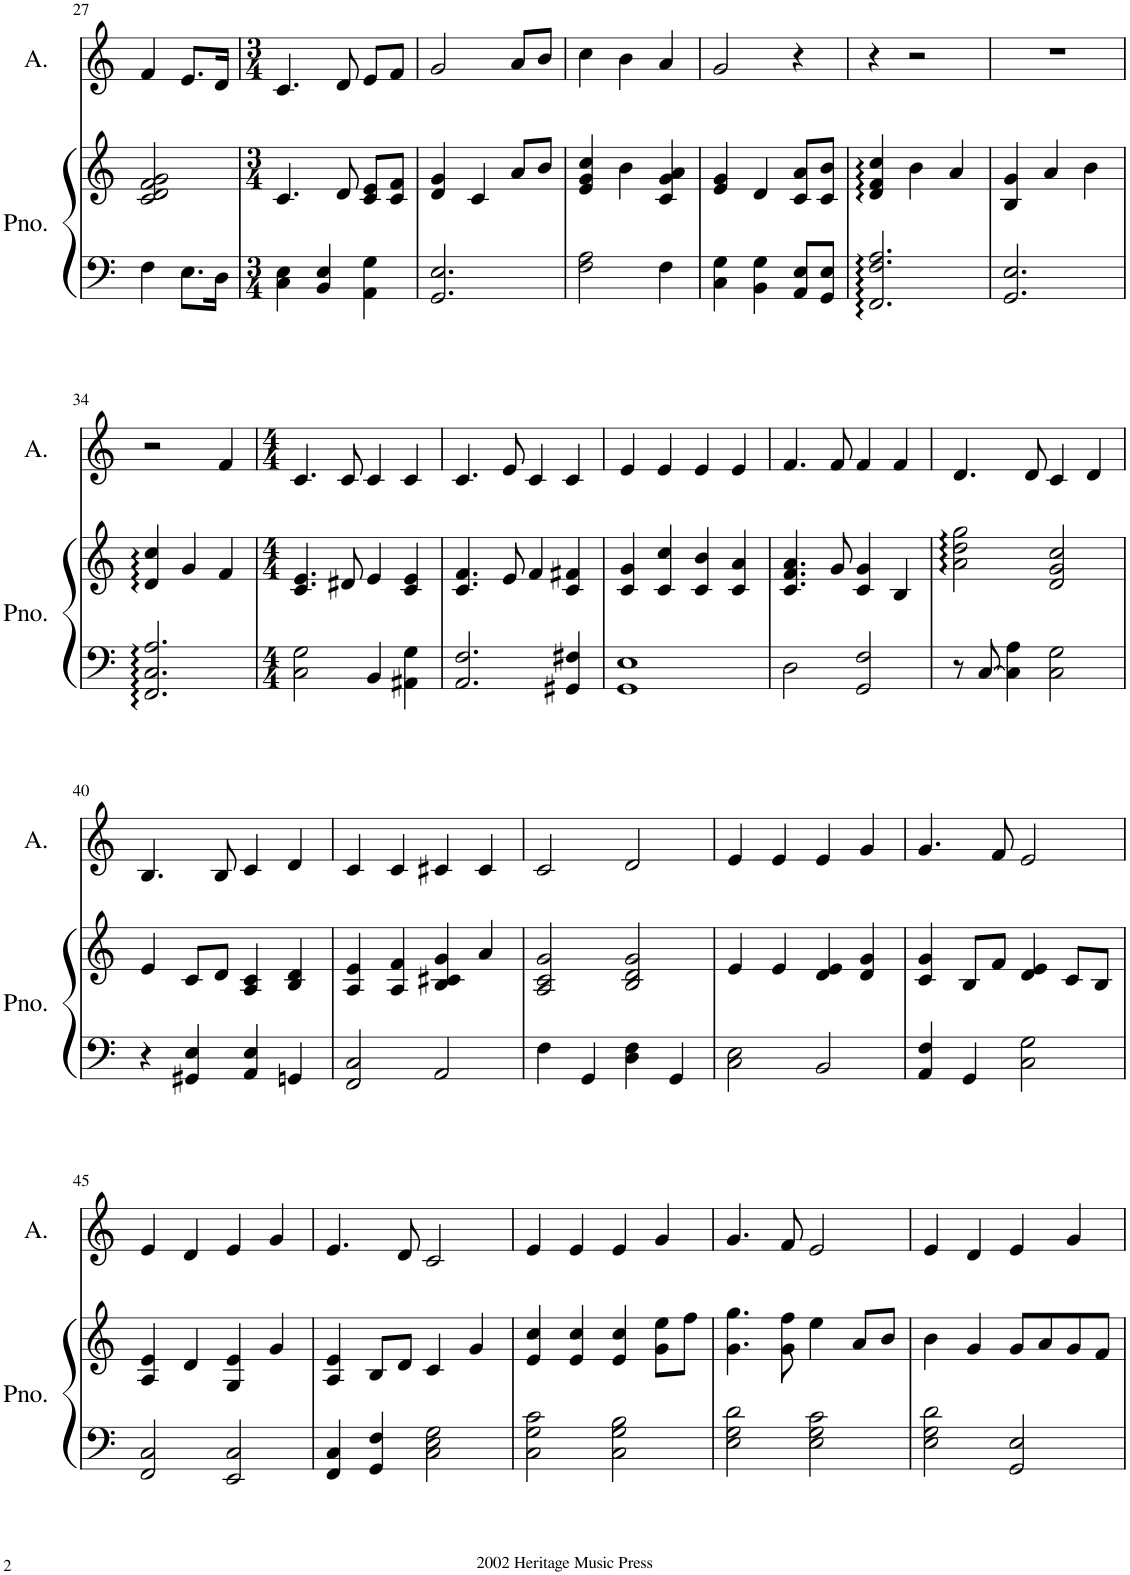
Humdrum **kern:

**kern	**kern	**kern
*part2	*part2	*part1
*staff3	*staff2	*staff1
*I"Piano	*	*I"Alto
*I'Pno.	*	*I'A.
!!LO:PB:g=z
*clefF4	*clefG2	*clefG2
*k[]	*k[]	*k[]
*M2/4	*M2/4	*M2/4
=27	=27	=27
4F\	2c/ 2d/ 2f/ 2g/	4f/
8.E\L	.	8.e/L
16D\Jk	.	16d/Jk
=28	=28	=28
*M3/4	*M3/4	*M3/4
4C\ 4E\	4.c/	4.c/
4BB/ 4E/	.	.
.	8d/	8d/
4AA\ 4G\	8c/ 8e/L	8e/L
.	8c/ 8f/J	8f/J
=29	=29	=29
2.GG/ 2.E/	4d/ 4g/	2g/
.	4c/	.
.	8a/L	8a/L
.	8b/J	8b/J
=30	=30	=30
2F\ 2A\	4e/ 4g/ 4cc/	4cc\
.	4b\	4b\
4F\	4c/ 4g/ 4a/	4a/
=31	=31	=31
4C\ 4G\	4e/ 4g/	2g/
4BB\ 4G\	4d/	.
8AA/ 8E/L	8c/ 8a/L	4r
8GG/ 8E/J	8c/ 8b/J	.
=32	=32	=32
2.FF/:: 2.F/:: 2.A/::	4d/:: 4f/:: 4cc/::	4r
.	4b\	2r
.	4a/	.
=33	=33	=33
2.GG/ 2.E/	4B/ 4g/	2.r
.	4a/	.
.	4b\	.
!!LO:LB:g=z
=34	=34	=34
2.FF/:: 2.C/:: 2.A/::	4d/:: 4cc/::	2r
.	4g/	.
.	4f/	4f/
=35	=35	=35
*M4/4	*M4/4	*M4/4
2C\ 2G\	4.c/ 4.e/	4.c/
.	8d#X/	8c/
4BB/	4e/	4c/
4AA#X\ 4G\	4c/ 4e/	4c/
=36	=36	=36
2.AA/ 2.F/	4.c/ 4.f/	4.c/
.	8e/	8e/
.	4f/	4c/
4GG#X/ 4F#X/	4c/ 4f#X/	4c/
=37	=37	=37
1GG 1E	4c/ 4g/	4e/
.	4c/ 4cc/	4e/
.	4c/ 4b/	4e/
.	4c/ 4a/	4e/
=38	=38	=38
2D\	4.c/ 4.f/ 4.a/	4.f/
.	8g/	8f/
2GG/ 2F/	4c/ 4g/	4f/
.	4B/	4f/
=39	=39	=39
8r	2a\:: 2dd\:: 2gg\::	4.d/
[8C/	.	.
4C\] 4A\	.	.
.	.	8d/
2C\ 2G\	2d/ 2g/ 2cc/	4c/
.	.	4d/
!!LO:LB:g=z
=40	=40	=40
4r	4e/	4.B/
4GG#X/ 4E/	8c/L	.
.	8d/J	8B/
4AA/ 4E/	4A/ 4c/	4c/
4GGn/	4B/ 4d/	4d/
=41	=41	=41
2FF/ 2C/	4A/ 4e/	4c/
.	4A/ 4f/	4c/
2AA/	4B/ 4c#X/ 4g/	4c#X/
.	4a/	4c#/
=42	=42	=42
4F\	2A/ 2c/ 2g/	2c/
4GG/	.	.
4D\ 4F\	2B/ 2d/ 2g/	2d/
4GG/	.	.
=43	=43	=43
2C\ 2E\	4e/	4e/
.	4e/	4e/
2BB/	4d/ 4e/	4e/
.	4d/ 4g/	4g/
=44	=44	=44
4AA/ 4F/	4c/ 4g/	4.g/
4GG/	8B/L	.
.	8f/J	8f/
2C\ 2G\	4d/ 4e/	2e/
.	8c/L	.
.	8B/J	.
!!LO:LB:g=z
=45	=45	=45
2FF/ 2C/	4A/ 4e/	4e/
.	4d/	4d/
2EE/ 2C/	4G/ 4e/	4e/
.	4g/	4g/
=46	=46	=46
4FF/ 4C/	4A/ 4e/	4.e/
4GG/ 4F/	8B/L	.
.	8d/J	8d/
2C\ 2E\ 2G\	4c/	2c/
.	4g/	.
=47	=47	=47
2C\ 2G\ 2c\	4e/ 4cc/	4e/
.	4e/ 4cc/	4e/
2C\ 2G\ 2B\	4e/ 4cc/	4e/
.	8g\ 8ee\L	4g/
.	8ff\J	.
=48	=48	=48
2E\ 2G\ 2d\	4.g\ 4.gg\	4.g/
.	8g\ 8ff\	8f/
2E\ 2G\ 2c\	4ee\	2e/
.	8a/L	.
.	8b/J	.
=49	=49	=49
2E\ 2G\ 2d\	4b\	4e/
.	4g/	4d/
2GG/ 2E/	8g/L	4e/
.	8a/	.
.	8g/	4g/
.	8f/J	.
=	=	=
*-	*-	*-
